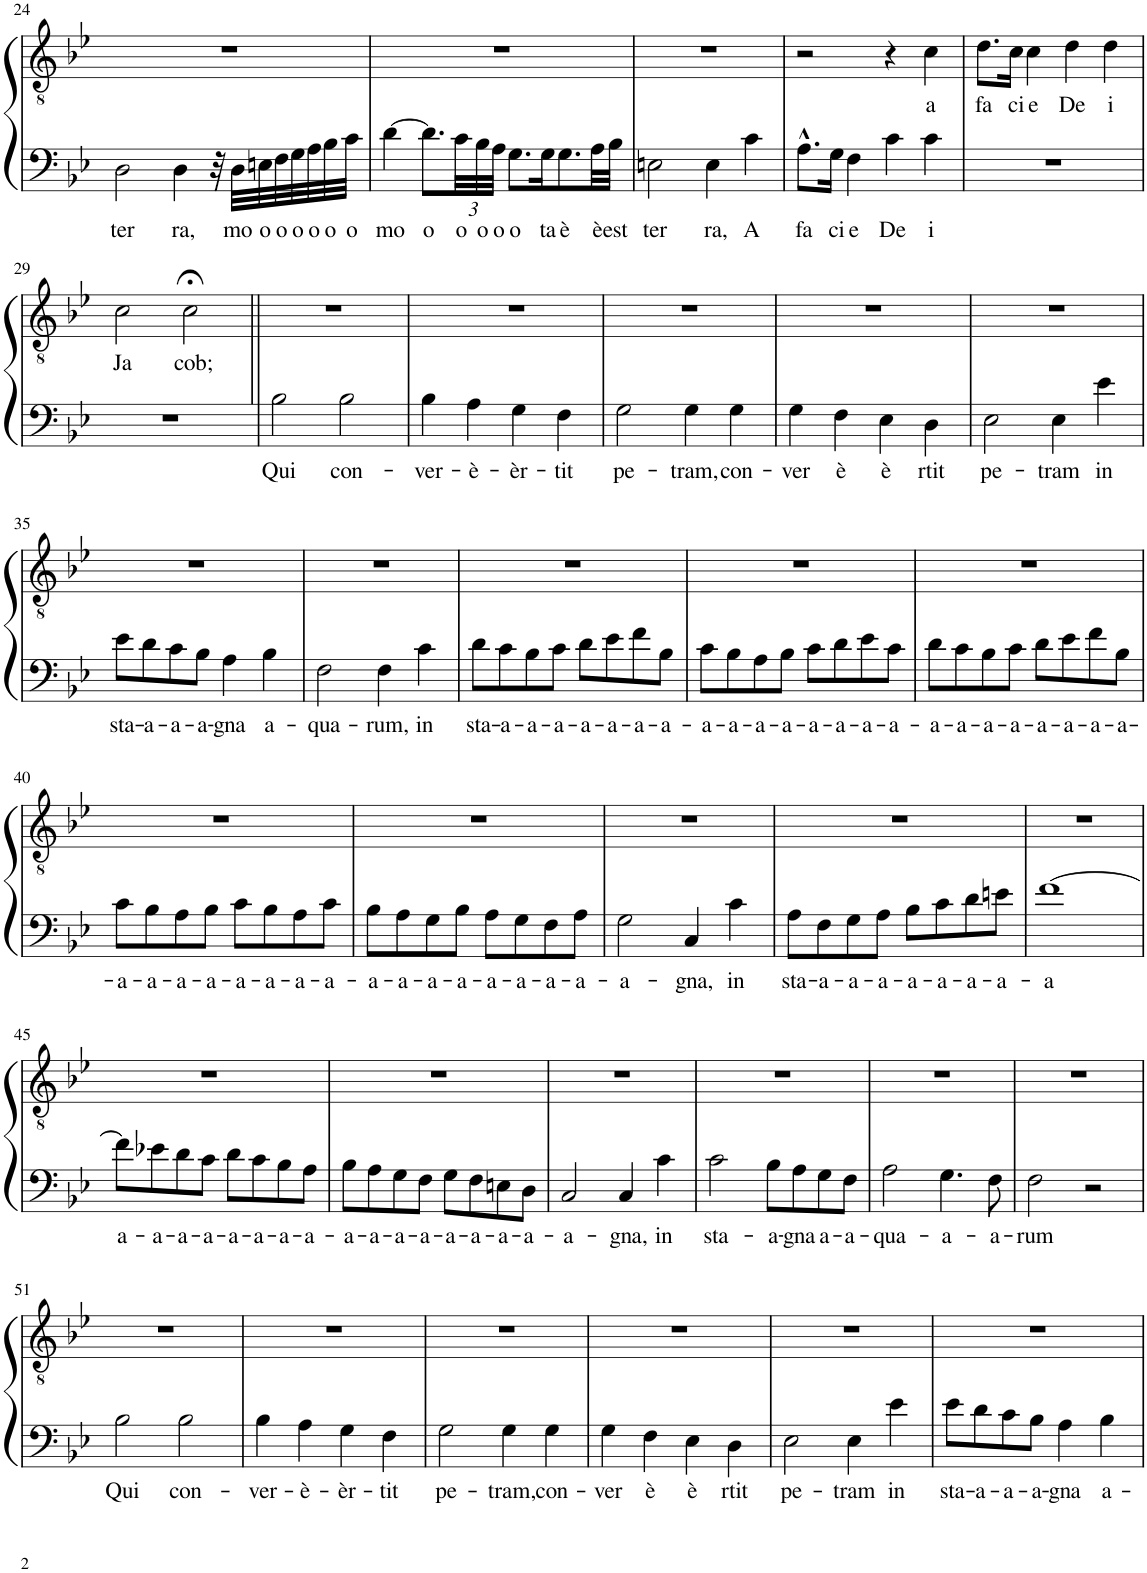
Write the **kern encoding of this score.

**kern	**text	**kern	**text
*part1	*part1	*part1	*part1
*staff2	*staff2	*staff1	*staff1
*I"Baryton	*	*	*
*I'Bar.	*	*	*
!!LO:PB:g=z
*clefF4	*	*clefGv2	*
*k[b-e-]	*	*k[b-e-]	*
*M4/4	*	*M4/4	*
=24	=24	=24	=24
!	!LO:LY:b	!	!
2D\	ter	1r	.
!	!LO:LY:b	!	!
4D\	ra,	.	.
32r	.	.	.
!	!LO:LY:b	!	!
32D\LLL	mo	.	.
!	!LO:LY:b	!	!
32En\	o	.	.
!	!LO:LY:b	!	!
32F\	o	.	.
!	!LO:LY:b	!	!
32G\	o	.	.
!	!LO:LY:b	!	!
32A\	o	.	.
!	!LO:LY:b	!	!
32B-\	o	.	.
!	!LO:LY:b	!	!
32c\JJJ	o	.	.
=25	=25	=25	=25
!	!LO:LY:b	!	!
[4d\	mo	1r	.
!	!LO:LY:b	!	!
8.d\L]	o	.	.
*Xbrackettup	*	*	*
!	!LO:LY:b	!	!
48c\LL	o	.	.
!	!LO:LY:b	!	!
48B-\	o	.	.
!	!LO:LY:b	!	!
48A\JJJ	o	.	.
!	!LO:LY:b	!	!
8.G\L	o	.	.
!	!LO:LY:b	!	!
16G\K	ta	.	.
!	!LO:LY:b	!	!
8.G\	è	.	.
!	!LO:LY:b	!	!
32A\LL	è	.	.
!	!LO:LY:b	!	!
32B-\JJJ	est	.	.
=26	=26	=26	=26
!	!LO:LY:b	!	!
2En\	ter	1r	.
!	!LO:LY:b	!	!
4E\	ra,	.	.
!	!LO:LY:b	!	!
4c\	A	.	.
=27	=27	=27	=27
!	!LO:LY:b	!	!
8.A^^\L	fa	2r	.
!	!LO:LY:b	!	!
16G\Jk	ci	.	.
!	!LO:LY:b	!	!
4F\	e	.	.
!	!LO:LY:b	!	!
4c\	De	4r	.
!	!LO:LY:b	!	!LO:LY:b
4c\	i	4c\	a
=28	=28	=28	=28
!	!	!	!LO:LY:b
1r	.	8.d\L	fa
!	!	!	!LO:LY:b
.	.	16c\Jk	ci
!	!	!	!LO:LY:b
.	.	4c\	e
!	!	!	!LO:LY:b
.	.	4d\	De
!	!	!	!LO:LY:b
.	.	4d\	i
!!LO:LB:g=z
=29	=29	=29	=29
!	!	!	!LO:LY:b
1r	.	2c\	Ja
!	!	!	!LO:LY:b
.	.	2c;<\	cob;
=30||	=30||	=30||	=30||
!	!LO:LY:b	!	!
2B-\	Qui	1r	.
!	!LO:LY:b	!	!
2B-\	con-	.	.
=31	=31	=31	=31
!	!LO:LY:b	!	!
4B-\	-ver-	1r	.
!	!LO:LY:b	!	!
4A\	-è-	.	.
!	!LO:LY:b	!	!
4G\	-èr-	.	.
!	!LO:LY:b	!	!
4F\	-tit	.	.
=32	=32	=32	=32
!	!LO:LY:b	!	!
2G\	pe-	1r	.
!	!LO:LY:b	!	!
4G\	-tram,	.	.
!	!LO:LY:b	!	!
4G\	con-	.	.
=33	=33	=33	=33
!	!LO:LY:b	!	!
4G\	-ver	1r	.
!	!LO:LY:b	!	!
4F\	è	.	.
!	!LO:LY:b	!	!
4E-\	è	.	.
!	!LO:LY:b	!	!
4D\	rtit	.	.
=34	=34	=34	=34
!	!LO:LY:b	!	!
2E-\	pe-	1r	.
!	!LO:LY:b	!	!
4E-\	-tram	.	.
!	!LO:LY:b	!	!
4e-\	in	.	.
!!LO:LB:g=z
=35	=35	=35	=35
!	!LO:LY:b	!	!
8e-\L	sta-	1r	.
!	!LO:LY:b	!	!
8d\	-a-	.	.
!	!LO:LY:b	!	!
8c\	-a-	.	.
!	!LO:LY:b	!	!
8B-\J	-a-	.	.
!	!LO:LY:b	!	!
4A\	-gna	.	.
!	!LO:LY:b	!	!
4B-\	a-	.	.
=36	=36	=36	=36
!	!LO:LY:b	!	!
2F\	-qua-	1r	.
!	!LO:LY:b	!	!
4F\	-rum,	.	.
!	!LO:LY:b	!	!
4c\	in	.	.
=37	=37	=37	=37
!	!LO:LY:b	!	!
8d\L	sta-	1r	.
!	!LO:LY:b	!	!
8c\	-a-	.	.
!	!LO:LY:b	!	!
8B-\	-a-	.	.
!	!LO:LY:b	!	!
8c\J	-a-	.	.
!	!LO:LY:b	!	!
8d\L	-a-	.	.
!	!LO:LY:b	!	!
8e-\	-a-	.	.
!	!LO:LY:b	!	!
8f\	-a-	.	.
!	!LO:LY:b	!	!
8B-\J	-a-	.	.
=38	=38	=38	=38
!	!LO:LY:b	!	!
8c\L	-a-	1r	.
!	!LO:LY:b	!	!
8B-\	-a-	.	.
!	!LO:LY:b	!	!
8A\	-a-	.	.
!	!LO:LY:b	!	!
8B-\J	-a-	.	.
!	!LO:LY:b	!	!
8c\L	-a-	.	.
!	!LO:LY:b	!	!
8d\	-a-	.	.
!	!LO:LY:b	!	!
8e-\	-a-	.	.
!	!LO:LY:b	!	!
8c\J	-a-	.	.
=39	=39	=39	=39
!	!LO:LY:b	!	!
8d\L	-a-	1r	.
!	!LO:LY:b	!	!
8c\	-a-	.	.
!	!LO:LY:b	!	!
8B-\	-a-	.	.
!	!LO:LY:b	!	!
8c\J	-a-	.	.
!	!LO:LY:b	!	!
8d\L	-a-	.	.
!	!LO:LY:b	!	!
8e-\	-a-	.	.
!	!LO:LY:b	!	!
8f\	-a-	.	.
!	!LO:LY:b	!	!
8B-\J	-a-	.	.
!!LO:LB:g=z
=40	=40	=40	=40
!	!LO:LY:b	!	!
8c\L	-a-	1r	.
!	!LO:LY:b	!	!
8B-\	-a-	.	.
!	!LO:LY:b	!	!
8A\	-a-	.	.
!	!LO:LY:b	!	!
8B-\J	-a-	.	.
!	!LO:LY:b	!	!
8c\L	-a-	.	.
!	!LO:LY:b	!	!
8B-\	-a-	.	.
!	!LO:LY:b	!	!
8A\	-a-	.	.
!	!LO:LY:b	!	!
8c\J	-a-	.	.
=41	=41	=41	=41
!	!LO:LY:b	!	!
8B-\L	-a-	1r	.
!	!LO:LY:b	!	!
8A\	-a-	.	.
!	!LO:LY:b	!	!
8G\	-a-	.	.
!	!LO:LY:b	!	!
8B-\J	-a-	.	.
!	!LO:LY:b	!	!
8A\L	-a-	.	.
!	!LO:LY:b	!	!
8G\	-a-	.	.
!	!LO:LY:b	!	!
8F\	-a-	.	.
!	!LO:LY:b	!	!
8A\J	-a-	.	.
=42	=42	=42	=42
!	!LO:LY:b	!	!
2G\	-a-	1r	.
!	!LO:LY:b	!	!
4C/	-gna,	.	.
!	!LO:LY:b	!	!
4c\	in	.	.
=43	=43	=43	=43
!	!LO:LY:b	!	!
8A\L	sta-	1r	.
!	!LO:LY:b	!	!
8F\	-a-	.	.
!	!LO:LY:b	!	!
8G\	-a-	.	.
!	!LO:LY:b	!	!
8A\J	-a-	.	.
!	!LO:LY:b	!	!
8B-\L	-a-	.	.
!	!LO:LY:b	!	!
8c\	-a-	.	.
!	!LO:LY:b	!	!
8d\	-a-	.	.
!	!LO:LY:b	!	!
8en\J	-a-	.	.
=44	=44	=44	=44
!	!LO:LY:b	!	!
[1f	-a	1r	.
!!LO:LB:g=z
=45	=45	=45	=45
!	!LO:LY:b	!	!
8f\L]	a-	1r	.
!	!LO:LY:b	!	!
8e-X\	-a-	.	.
!	!LO:LY:b	!	!
8d\	-a-	.	.
!	!LO:LY:b	!	!
8c\J	-a-	.	.
!	!LO:LY:b	!	!
8d\L	-a-	.	.
!	!LO:LY:b	!	!
8c\	-a-	.	.
!	!LO:LY:b	!	!
8B-\	-a-	.	.
!	!LO:LY:b	!	!
8A\J	-a-	.	.
=46	=46	=46	=46
!	!LO:LY:b	!	!
8B-\L	-a-	1r	.
!	!LO:LY:b	!	!
8A\	-a-	.	.
!	!LO:LY:b	!	!
8G\	-a-	.	.
!	!LO:LY:b	!	!
8F\J	-a-	.	.
!	!LO:LY:b	!	!
8G\L	-a-	.	.
!	!LO:LY:b	!	!
8F\	-a-	.	.
!	!LO:LY:b	!	!
8En\	-a-	.	.
!	!LO:LY:b	!	!
8D\J	-a-	.	.
=47	=47	=47	=47
!	!LO:LY:b	!	!
2C/	-a-	1r	.
!	!LO:LY:b	!	!
4C/	-gna,	.	.
!	!LO:LY:b	!	!
4c\	in	.	.
=48	=48	=48	=48
!	!LO:LY:b	!	!
2c\	sta-	1r	.
!	!LO:LY:b	!	!
8B-\L	-a-	.	.
!	!LO:LY:b	!	!
8A\	-gna	.	.
!	!LO:LY:b	!	!
8G\	a-	.	.
!	!LO:LY:b	!	!
8F\J	-a-	.	.
=49	=49	=49	=49
!	!LO:LY:b	!	!
2A\	-qua-	1r	.
!	!LO:LY:b	!	!
4.G\	-a-	.	.
!	!LO:LY:b	!	!
8F\	-a-	.	.
=50	=50	=50	=50
!	!LO:LY:b	!	!
2F\	-rum	1r	.
2r	.	.	.
!!LO:LB:g=z
=51	=51	=51	=51
!	!LO:LY:b	!	!
2B-\	Qui	1r	.
!	!LO:LY:b	!	!
2B-\	con-	.	.
=52	=52	=52	=52
!	!LO:LY:b	!	!
4B-\	-ver-	1r	.
!	!LO:LY:b	!	!
4A\	-è-	.	.
!	!LO:LY:b	!	!
4G\	-èr-	.	.
!	!LO:LY:b	!	!
4F\	-tit	.	.
=53	=53	=53	=53
!	!LO:LY:b	!	!
2G\	pe-	1r	.
!	!LO:LY:b	!	!
4G\	-tram,	.	.
!	!LO:LY:b	!	!
4G\	con-	.	.
=54	=54	=54	=54
!	!LO:LY:b	!	!
4G\	-ver	1r	.
!	!LO:LY:b	!	!
4F\	è	.	.
!	!LO:LY:b	!	!
4E-\	è	.	.
!	!LO:LY:b	!	!
4D\	rtit	.	.
=55	=55	=55	=55
!	!LO:LY:b	!	!
2E-\	pe-	1r	.
!	!LO:LY:b	!	!
4E-\	-tram	.	.
!	!LO:LY:b	!	!
4e-\	in	.	.
=56	=56	=56	=56
!	!LO:LY:b	!	!
8e-\L	sta-	1r	.
!	!LO:LY:b	!	!
8d\	-a-	.	.
!	!LO:LY:b	!	!
8c\	-a-	.	.
!	!LO:LY:b	!	!
8B-\J	-a-	.	.
!	!LO:LY:b	!	!
4A\	-gna	.	.
!	!LO:LY:b	!	!
4B-\	a-	.	.
=	=	=	=
*-	*-	*-	*-
